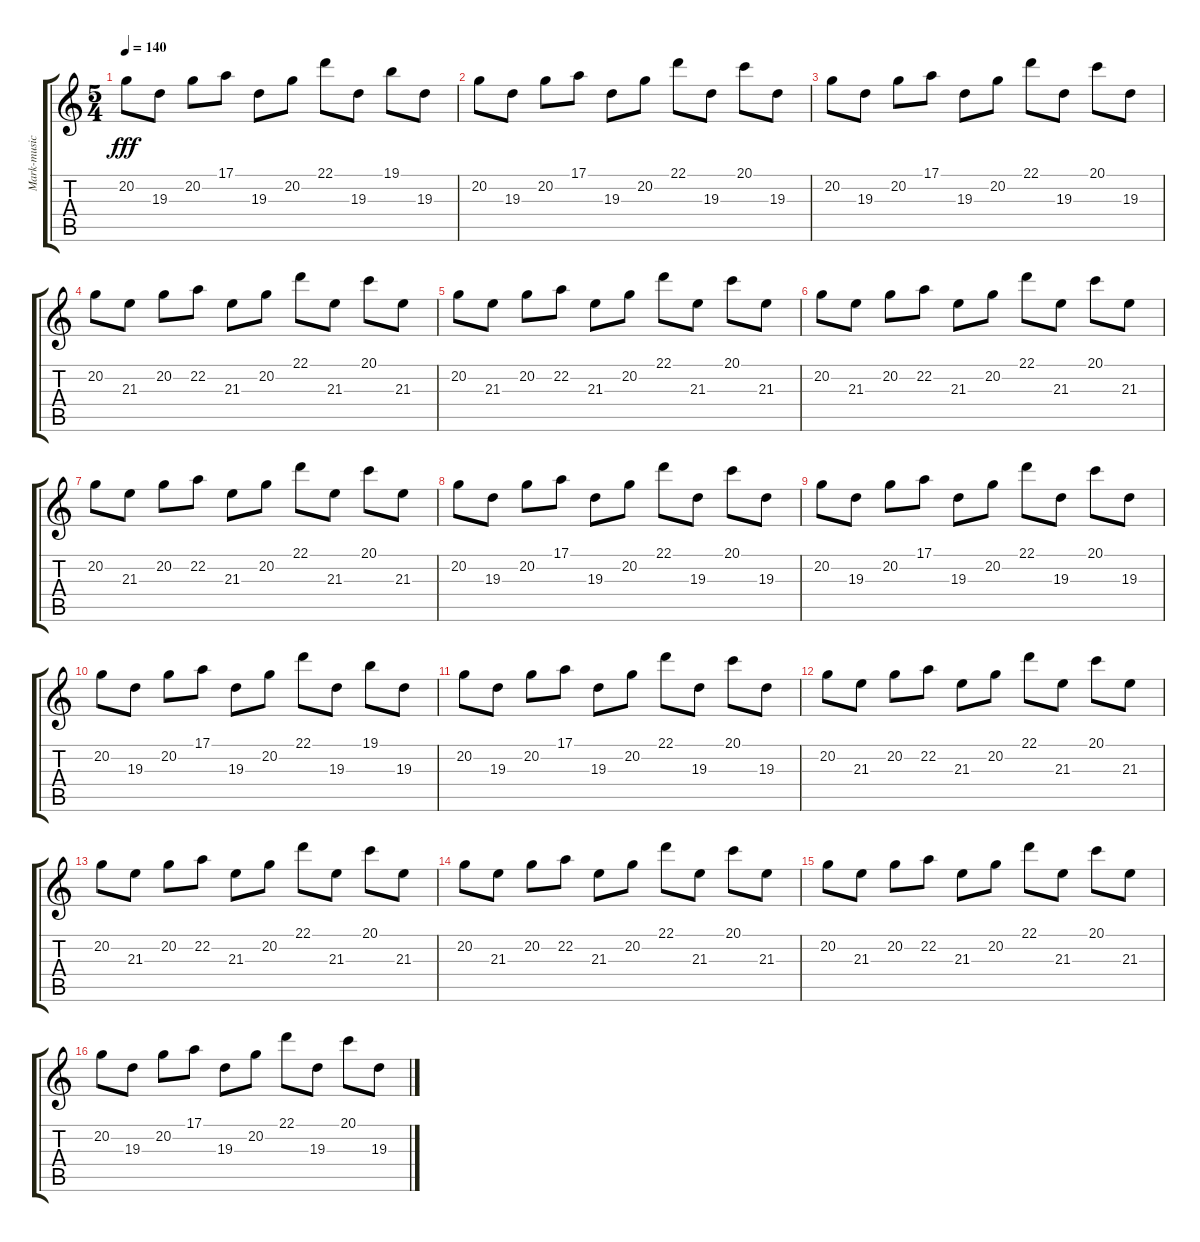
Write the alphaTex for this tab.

\track ("Mark-musicbox" "Mark-music") {instrument acousticgrandpiano}
\staff {score tabs}
\tuning (E4 B3 G3 D3 A2 E2) {hide}
\ts (5 4)
\tempo 140
\clef g2
\ks c
20.2.8{dy fff} 19.3.8 20.2.8 17.1.8 19.3.8 20.2.8 22.1.8 19.3.8 19.1.8 19.3.8 |
20.2.8 19.3.8 20.2.8 17.1.8 19.3.8 20.2.8 22.1.8 19.3.8 20.1.8 19.3.8 |
20.2.8 19.3.8 20.2.8 17.1.8 19.3.8 20.2.8 22.1.8 19.3.8 20.1.8 19.3.8 |
20.2.8 21.3.8 20.2.8 22.2.8 21.3.8 20.2.8 22.1.8 21.3.8 20.1.8 21.3.8 |
20.2.8 21.3.8 20.2.8 22.2.8 21.3.8 20.2.8 22.1.8 21.3.8 20.1.8 21.3.8 |
20.2.8 21.3.8 20.2.8 22.2.8 21.3.8 20.2.8 22.1.8 21.3.8 20.1.8 21.3.8 |
20.2.8 21.3.8 20.2.8 22.2.8 21.3.8 20.2.8 22.1.8 21.3.8 20.1.8 21.3.8 |
20.2.8 19.3.8 20.2.8 17.1.8 19.3.8 20.2.8 22.1.8 19.3.8 20.1.8 19.3.8 |
20.2.8 19.3.8 20.2.8 17.1.8 19.3.8 20.2.8 22.1.8 19.3.8 20.1.8 19.3.8 |
20.2.8 19.3.8 20.2.8 17.1.8 19.3.8 20.2.8 22.1.8 19.3.8 19.1.8 19.3.8 |
20.2.8 19.3.8 20.2.8 17.1.8 19.3.8 20.2.8 22.1.8 19.3.8 20.1.8 19.3.8 |
20.2.8 21.3.8 20.2.8 22.2.8 21.3.8 20.2.8 22.1.8 21.3.8 20.1.8 21.3.8 |
20.2.8 21.3.8 20.2.8 22.2.8 21.3.8 20.2.8 22.1.8 21.3.8 20.1.8 21.3.8 |
20.2.8 21.3.8 20.2.8 22.2.8 21.3.8 20.2.8 22.1.8 21.3.8 20.1.8 21.3.8 |
20.2.8 21.3.8 20.2.8 22.2.8 21.3.8 20.2.8 22.1.8 21.3.8 20.1.8 21.3.8 |
20.2.8 19.3.8 20.2.8 17.1.8 19.3.8 20.2.8 22.1.8 19.3.8 20.1.8 19.3.8
